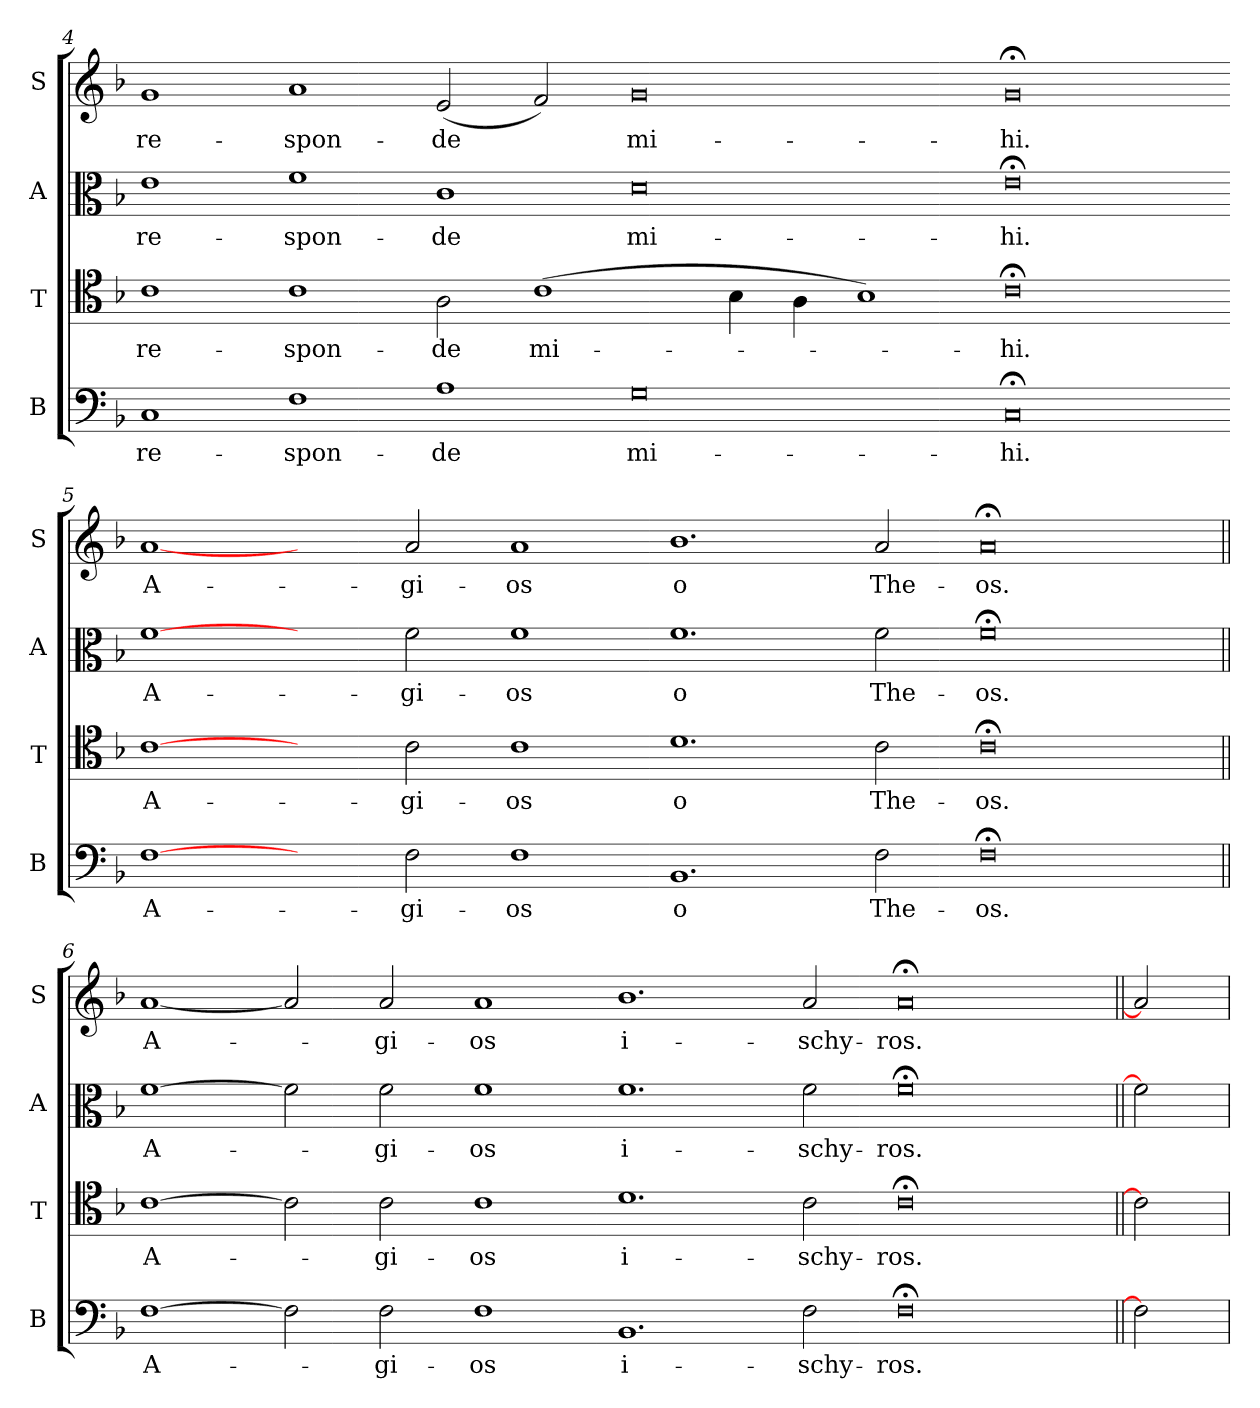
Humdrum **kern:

**kern	**text	**kern	**text	**kern	**text	**kern	**text
*part4	*part4	*part3	*part3	*part2	*part2	*part1	*part1
*staff4	*staff4	*staff3	*staff3	*staff2	*staff2	*staff1	*staff1
*I"B	*	*I"T	*	*I"A	*	*I"S	*
*I'B	*	*I'T	*	*I'A	*	*I'S	*
*clefF4	*	*clefC4	*	*clefC3	*	*clefG2	*
*k[b-]	*	*k[b-]	*	*k[b-]	*	*k[b-]	*
*F:	*	*F:	*	*F:	*	*F:	*
=4	=4	=4	=4	=4	=4	=4	=4
!	!LO:LY:b	!	!LO:LY:b	!	!LO:LY:b	!	!LO:LY:b
1C	re-	1c	re-	1e	re-	1g	re-
!	!LO:LY:b	!	!LO:LY:b	!	!LO:LY:b	!	!LO:LY:b
1F	-spon-	1c	-spon-	1f	-spon-	1a	-spon-
!	!LO:LY:b	!	!LO:LY:b	!	!LO:LY:b	!	!LO:LY:b
1A	-de	2A	-de	1c	-de	(<2e	-de
!	!	!	!LO:LY:b	!	!	!	!
.	.	(>1c	mi-	.	.	2f)	.
!	!LO:LY:b	!	!	!	!LO:LY:b	!	!LO:LY:b
0G	mi-	.	.	0d	mi-	0g	mi-
.	.	4B-	.	.	.	.	.
.	.	4A	.	.	.	.	.
.	.	1B-)	.	.	.	.	.
!	!LO:LY:b	!	!LO:LY:b	!	!LO:LY:b	!	!LO:LY:b
0C;<	-hi.	0c;<	hi.	0e;<	-hi.	0g;<	-hi.
!!LO:LB:g=z
=5-	=5-	=5-	=5-	=5-	=5-	=5-	=5-
!	!LO:LY:b	!	!LO:LY:b	!	!LO:LY:b	!	!LO:LY:b
[1F	A-	[1c	A-	[1f	A-	[1a	A-
2ryy	.	2ryy	.	2ryy	.	2ryy	.
!	!LO:LY:b	!	!LO:LY:b	!	!LO:LY:b	!	!LO:LY:b
2F	-gi-	2c	-gi-	2f	-gi-	2a	-gi-
!	!LO:LY:b	!	!LO:LY:b	!	!LO:LY:b	!	!LO:LY:b
1F	-os	1c	-os	1f	-os	1a	-os
!	!LO:LY:b	!	!LO:LY:b	!	!LO:LY:b	!	!LO:LY:b
1.BB-	o	1.d	o	1.f	o	1.b-	o
!	!LO:LY:b	!	!LO:LY:b	!	!LO:LY:b	!	!LO:LY:b
2F	The-	2c	The-	2f	The-	2a	The-
!	!LO:LY:b	!	!LO:LY:b	!	!LO:LY:b	!	!LO:LY:b
0F;<	-os.	0c;<	-os.	0f;<	-os.	0a;<	-os.
=6||	=6||	=6||	=6||	=6||	=6||	=6||	=6||
!	!LO:LY:b	!	!LO:LY:b	!	!LO:LY:b	!	!LO:LY:b
[1F	A-	[1c	A-	[1f	A-	[1a	A-
2F]	.	2c]	.	2f]	.	2a]	.
!	!LO:LY:b	!	!LO:LY:b	!	!LO:LY:b	!	!LO:LY:b
2F	-gi-	2c	-gi-	2f	-gi-	2a	-gi-
!	!LO:LY:b	!	!LO:LY:b	!	!LO:LY:b	!	!LO:LY:b
1F	-os	1c	-os	1f	-os	1a	-os
!	!LO:LY:b	!	!LO:LY:b	!	!LO:LY:b	!	!LO:LY:b
1.BB-	i-	1.d	i-	1.f	i-	1.b-	i-
!	!LO:LY:b	!	!LO:LY:b	!	!LO:LY:b	!	!LO:LY:b
2F	-schy-	2c	-schy-	2f	-schy-	2a	-schy-
!	!LO:LY:b	!	!LO:LY:b	!	!LO:LY:b	!	!LO:LY:b
0F;<	-ros.	0c;<	-ros.	0f;<	-ros.	0a;<	-ros.
=7||	=7||	=7||	=7||	=7||	=7||	=7||	=7||
2F]	.	2c]	.	2f]	.	2a]	.
=	=	=	=	=	=	=	=
*-	*-	*-	*-	*-	*-	*-	*-
